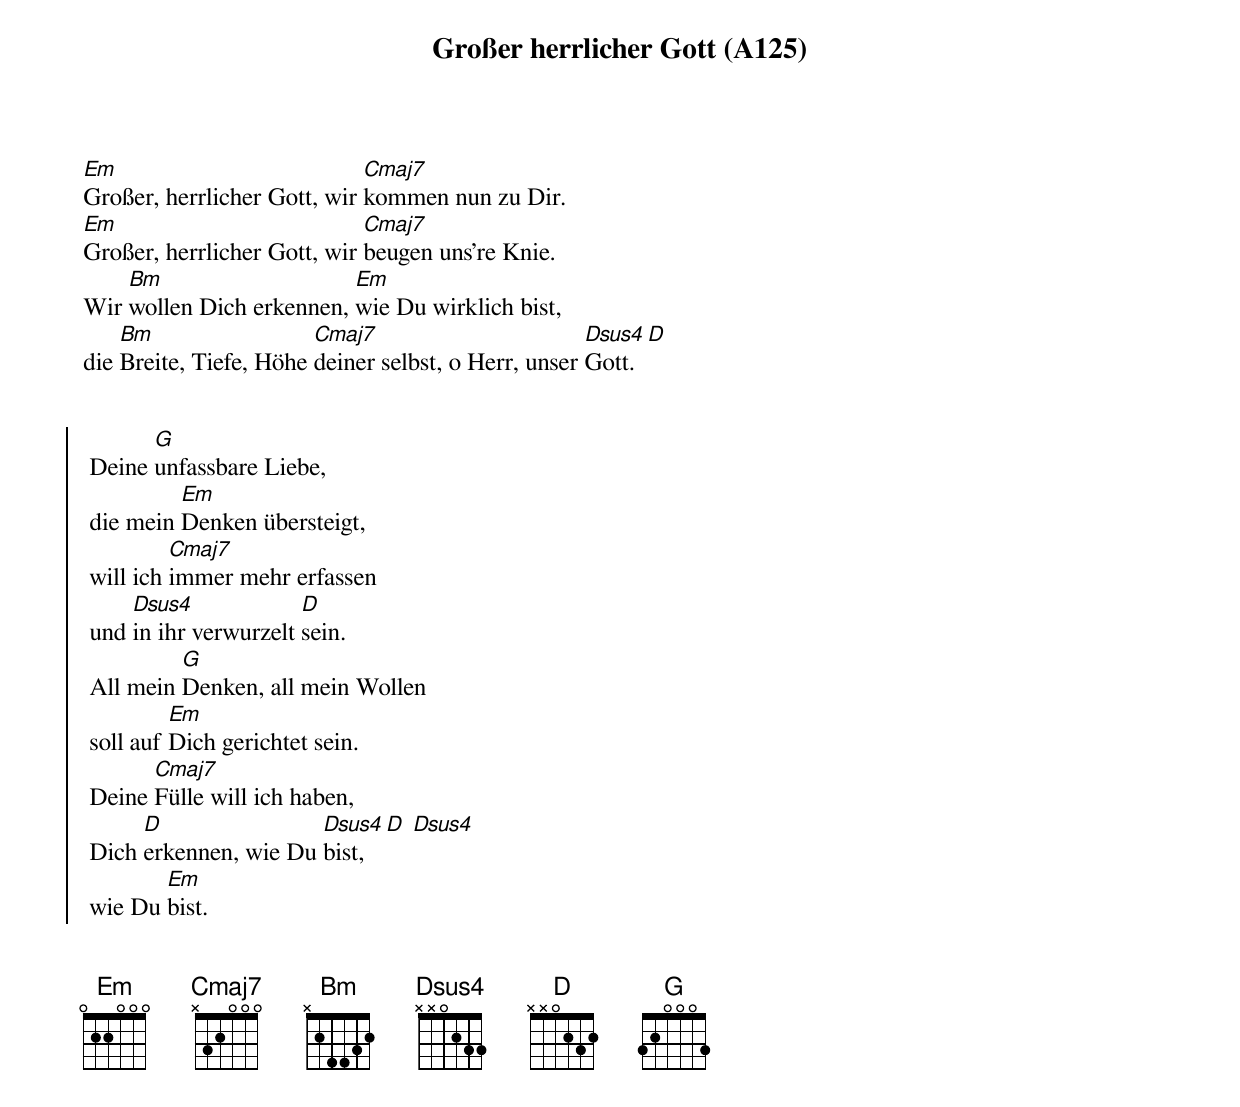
{title: Großer herrlicher Gott (A125)}
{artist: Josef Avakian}

[Em]Großer, herrlicher Gott, wir [Cmaj7]kommen nun zu Dir.
[Em]Großer, herrlicher Gott, wir [Cmaj7]beugen uns're Knie.
Wir [Bm]wollen Dich erkennen, [Em]wie Du wirklich bist,
die [Bm]Breite, Tiefe, Höhe [Cmaj7]deiner selbst, o Herr, unser [Dsus4]Gott. [D]


{soc}
 Deine [G]unfassbare Liebe,
 die mein [Em]Denken übersteigt,
 will ich [Cmaj7]immer mehr erfassen
 und [Dsus4]in ihr verwurzelt [D]sein.
 All mein [G]Denken, all mein Wollen
 soll auf [Em]Dich gerichtet sein.
 Deine [Cmaj7]Fülle will ich haben,
 Dich [D]erkennen, wie Du [Dsus4]bist, [D] [Dsus4]
 wie Du [Em]bist.
 {eoc}


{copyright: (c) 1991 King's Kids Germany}
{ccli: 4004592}
